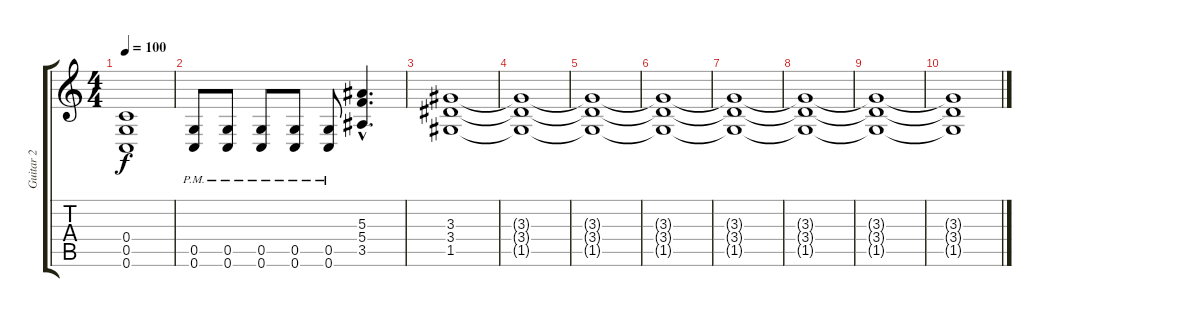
\track ("Guitar 2" "Guitar 2") {instrument distortionguitar}
\staff {score tabs}
\tuning (D4 A3 F3 C3 G2 C2) {hide}
\ts (4 4)
\tempo 100
\clef g2
\ks c
(0.4 0.5 0.6).1{dy f} |
(0.5{pm} 0.6{pm}).8 (0.5{pm} 0.6{pm}).8 (0.5{pm} 0.6{pm}).8 (0.5{pm} 0.6{pm}).8 (0.5{pm} 0.6{pm}).8 (5.3{hac} 5.4{hac} 3.5{hac}).4{d} |
(3.3 3.4 1.5).1 |
(3.3{t} 3.4{t} 1.5{t}).1 |
(3.3{t} 3.4{t} 1.5{t}).1 |
(3.3{t} 3.4{t} 1.5{t}).1 |
(3.3{t} 3.4{t} 1.5{t}).1 |
(3.3{t} 3.4{t} 1.5{t}).1 |
(3.3{t} 3.4{t} 1.5{t}).1 |
(3.3{t} 3.4{t} 1.5{t}).1
